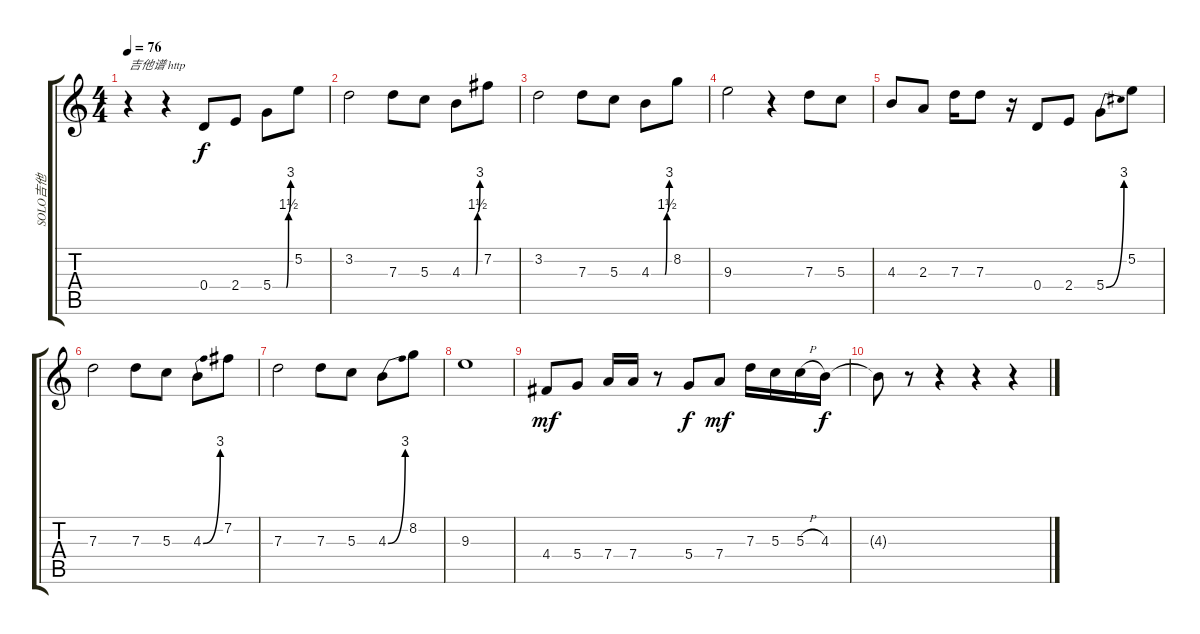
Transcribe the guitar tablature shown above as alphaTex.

\track ("SOLO吉他" "SOLO吉他") {instrument distortionguitar}
\staff {score tabs}
\tuning (E4 B3 G3 D3 A2 E2) {hide}
\ts (4 4)
\tempo 76
\clef g2
\ks c
r.4{txt "吉他谱 http" dy f instrument distortionguitar} r.4 0.4.8 2.4.8 5.4{be (custom 0 0 45 0 53 6 60 12)}.8 5.2.8 |
3.2.2 7.3.8 5.3.8 4.3{be (custom 0 0 45 0 52 6 60 12)}.8 7.2.8 |
3.2.2 7.3.8 5.3.8 4.3{be (custom 0 0 45 0 52 6 60 12)}.8 8.2.8 |
9.3.2 r.4 7.3.8 5.3.8 |
4.3.8 2.3.8 7.3.16 7.3.8 r.16 0.4.8 2.4.8 5.4{be (bend 0 0 60 12)}.8 5.2.8 |
7.3.2 7.3.8 5.3.8 4.3{be (bend 0 0 60 12)}.8 7.2.8 |
7.3.2 7.3.8 5.3.8 4.3{be (bend 0 0 60 12)}.8 8.2.8 |
9.3.1 |
4.4.8{dy mf} 5.4.8 7.4.16 7.4.16 r.8 5.4.8{dy f} 7.4.8{dy mf} 7.3.16 5.3.16 5.3{h}.16 4.3.16{dy f} |
4.3{t}.8 r.8 r.4 r.4 r.4
